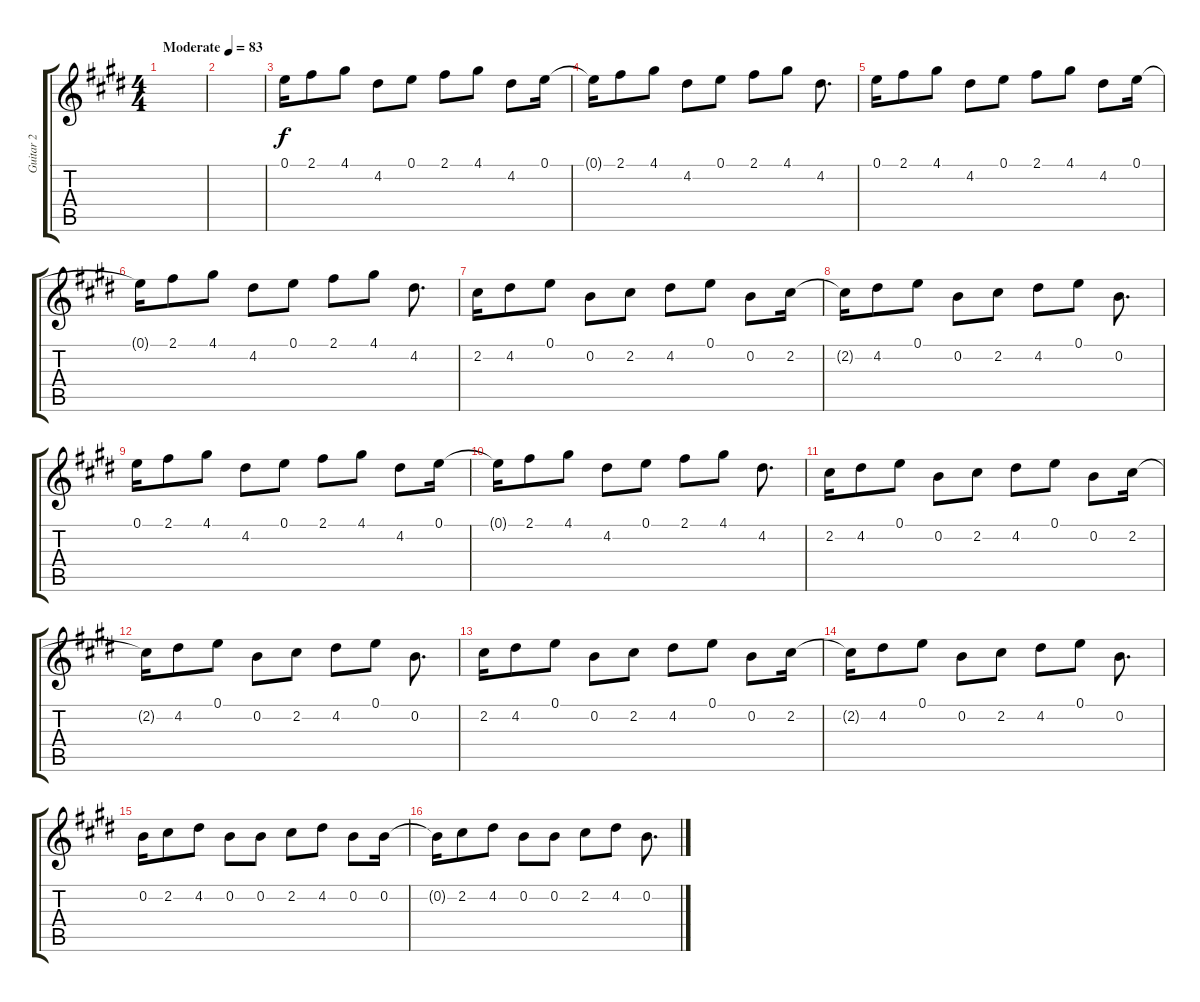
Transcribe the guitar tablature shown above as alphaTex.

\track ("Guitar 2" "Guitar 2") {instrument electricguitarclean}
\staff {score tabs}
\tuning (E4 B3 G3 D3 A2 E2) {hide}
\ts (4 4)
\tempo (83 "Moderate")
\clef g2
\ks e
|
|
0.1.16 2.1.8 4.1.8 4.2.8 0.1.8 2.1.8 4.1.8 4.2.8 0.1.16 |
0.1{t}.16 2.1.8 4.1.8 4.2.8 0.1.8 2.1.8 4.1.8 4.2.8{d} |
0.1.16{instrument electricguitarjazz} 2.1.8 4.1.8 4.2.8 0.1.8 2.1.8 4.1.8 4.2.8 0.1.16 |
0.1{t}.16 2.1.8 4.1.8 4.2.8 0.1.8 2.1.8 4.1.8 4.2.8{d} |
2.2.16 4.2.8 0.1.8 0.2.8 2.2.8 4.2.8 0.1.8 0.2.8 2.2.16 |
2.2{t}.16 4.2.8 0.1.8 0.2.8 2.2.8 4.2.8 0.1.8 0.2.8{d} |
0.1.16 2.1.8 4.1.8 4.2.8 0.1.8 2.1.8 4.1.8 4.2.8 0.1.16 |
0.1{t}.16 2.1.8 4.1.8 4.2.8 0.1.8 2.1.8 4.1.8 4.2.8{d} |
2.2.16 4.2.8 0.1.8 0.2.8 2.2.8 4.2.8 0.1.8 0.2.8 2.2.16 |
2.2{t}.16 4.2.8 0.1.8 0.2.8 2.2.8 4.2.8 0.1.8 0.2.8{d} |
2.2.16 4.2.8 0.1.8 0.2.8 2.2.8 4.2.8 0.1.8 0.2.8 2.2.16 |
2.2{t}.16 4.2.8 0.1.8 0.2.8 2.2.8 4.2.8 0.1.8 0.2.8{d} |
0.2.16 2.2.8 4.2.8 0.2.8 0.2.8 2.2.8 4.2.8 0.2.8 0.2.16 |
0.2{t}.16 2.2.8 4.2.8 0.2.8 0.2.8 2.2.8 4.2.8 0.2.8{d}
